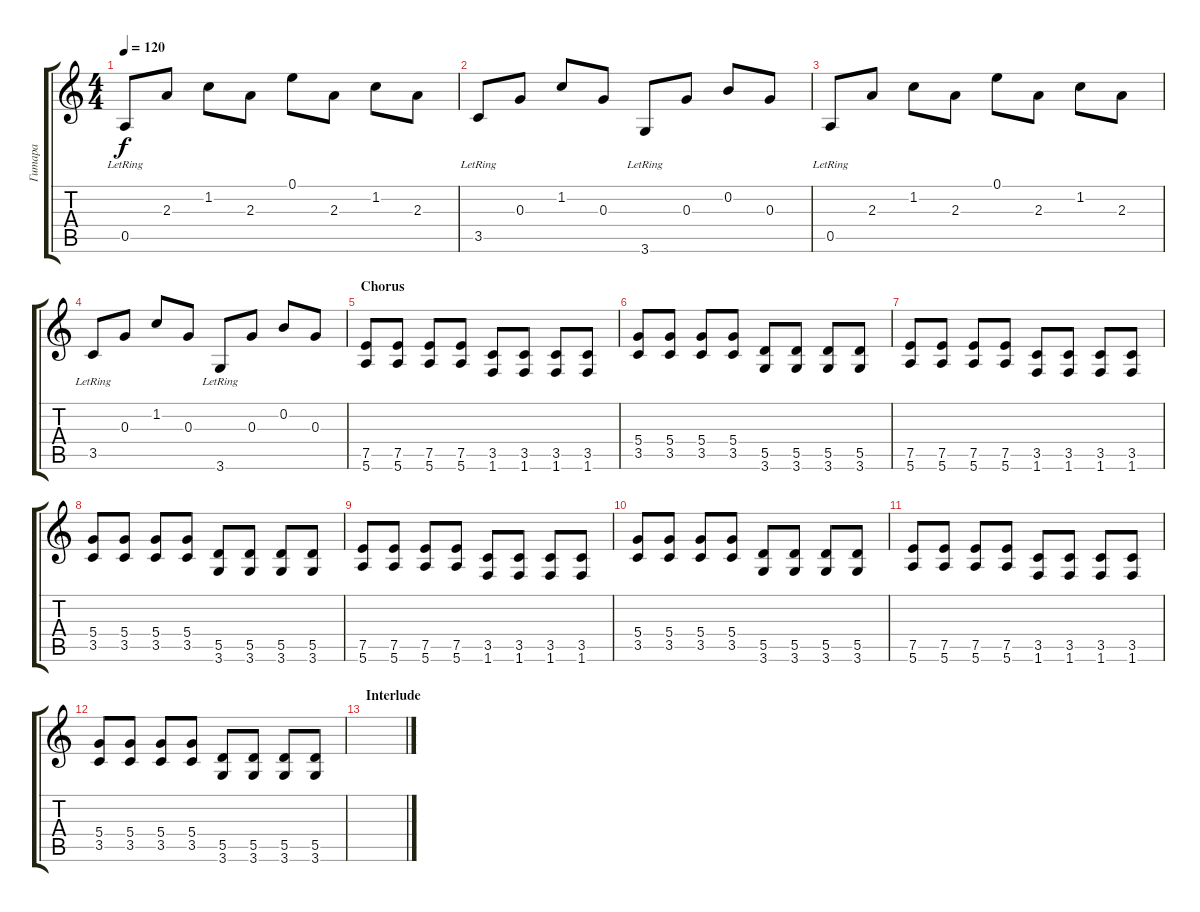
\track ("Гитара" "Гитара") {instrument acousticguitarsteel}
\staff {score tabs}
\tuning (E4 B3 G3 D3 A2 E2) {hide}
\ts (4 4)
\tempo 120
\clef g2
\ks c
0.5{lr}.8{dy f instrument acousticguitarsteel} 2.3.8 1.2.8 2.3.8 0.1.8 2.3.8 1.2.8 2.3.8 |
3.5{lr}.8 0.3.8 1.2.8 0.3.8 3.6{lr}.8 0.3.8 0.2.8 0.3.8 |
0.5{lr}.8{instrument acousticguitarsteel} 2.3.8 1.2.8 2.3.8 0.1.8 2.3.8 1.2.8 2.3.8 |
3.5{lr}.8{instrument acousticguitarsteel} 0.3.8 1.2.8 0.3.8 3.6{lr}.8 0.3.8 0.2.8 0.3.8 |
\section ("" "Chorus")
(7.5 5.6).8{instrument distortionguitar} (7.5 5.6).8 (7.5 5.6).8 (7.5 5.6).8 (3.5 1.6).8 (3.5 1.6).8 (3.5 1.6).8 (3.5 1.6).8 |
(5.4 3.5).8 (5.4 3.5).8 (5.4 3.5).8 (5.4 3.5).8 (5.5 3.6).8 (5.5 3.6).8 (5.5 3.6).8 (5.5 3.6).8 |
(7.5 5.6).8{instrument distortionguitar} (7.5 5.6).8 (7.5 5.6).8 (7.5 5.6).8 (3.5 1.6).8 (3.5 1.6).8 (3.5 1.6).8 (3.5 1.6).8 |
(5.4 3.5).8 (5.4 3.5).8 (5.4 3.5).8 (5.4 3.5).8 (5.5 3.6).8 (5.5 3.6).8 (5.5 3.6).8 (5.5 3.6).8 |
(7.5 5.6).8{instrument distortionguitar} (7.5 5.6).8 (7.5 5.6).8 (7.5 5.6).8 (3.5 1.6).8 (3.5 1.6).8 (3.5 1.6).8 (3.5 1.6).8 |
(5.4 3.5).8 (5.4 3.5).8 (5.4 3.5).8 (5.4 3.5).8 (5.5 3.6).8 (5.5 3.6).8 (5.5 3.6).8 (5.5 3.6).8 |
(7.5 5.6).8{instrument distortionguitar} (7.5 5.6).8 (7.5 5.6).8 (7.5 5.6).8 (3.5 1.6).8 (3.5 1.6).8 (3.5 1.6).8 (3.5 1.6).8 |
(5.4 3.5).8 (5.4 3.5).8 (5.4 3.5).8 (5.4 3.5).8 (5.5 3.6).8 (5.5 3.6).8 (5.5 3.6).8 (5.5 3.6).8 |
\section ("" "Interlude")
